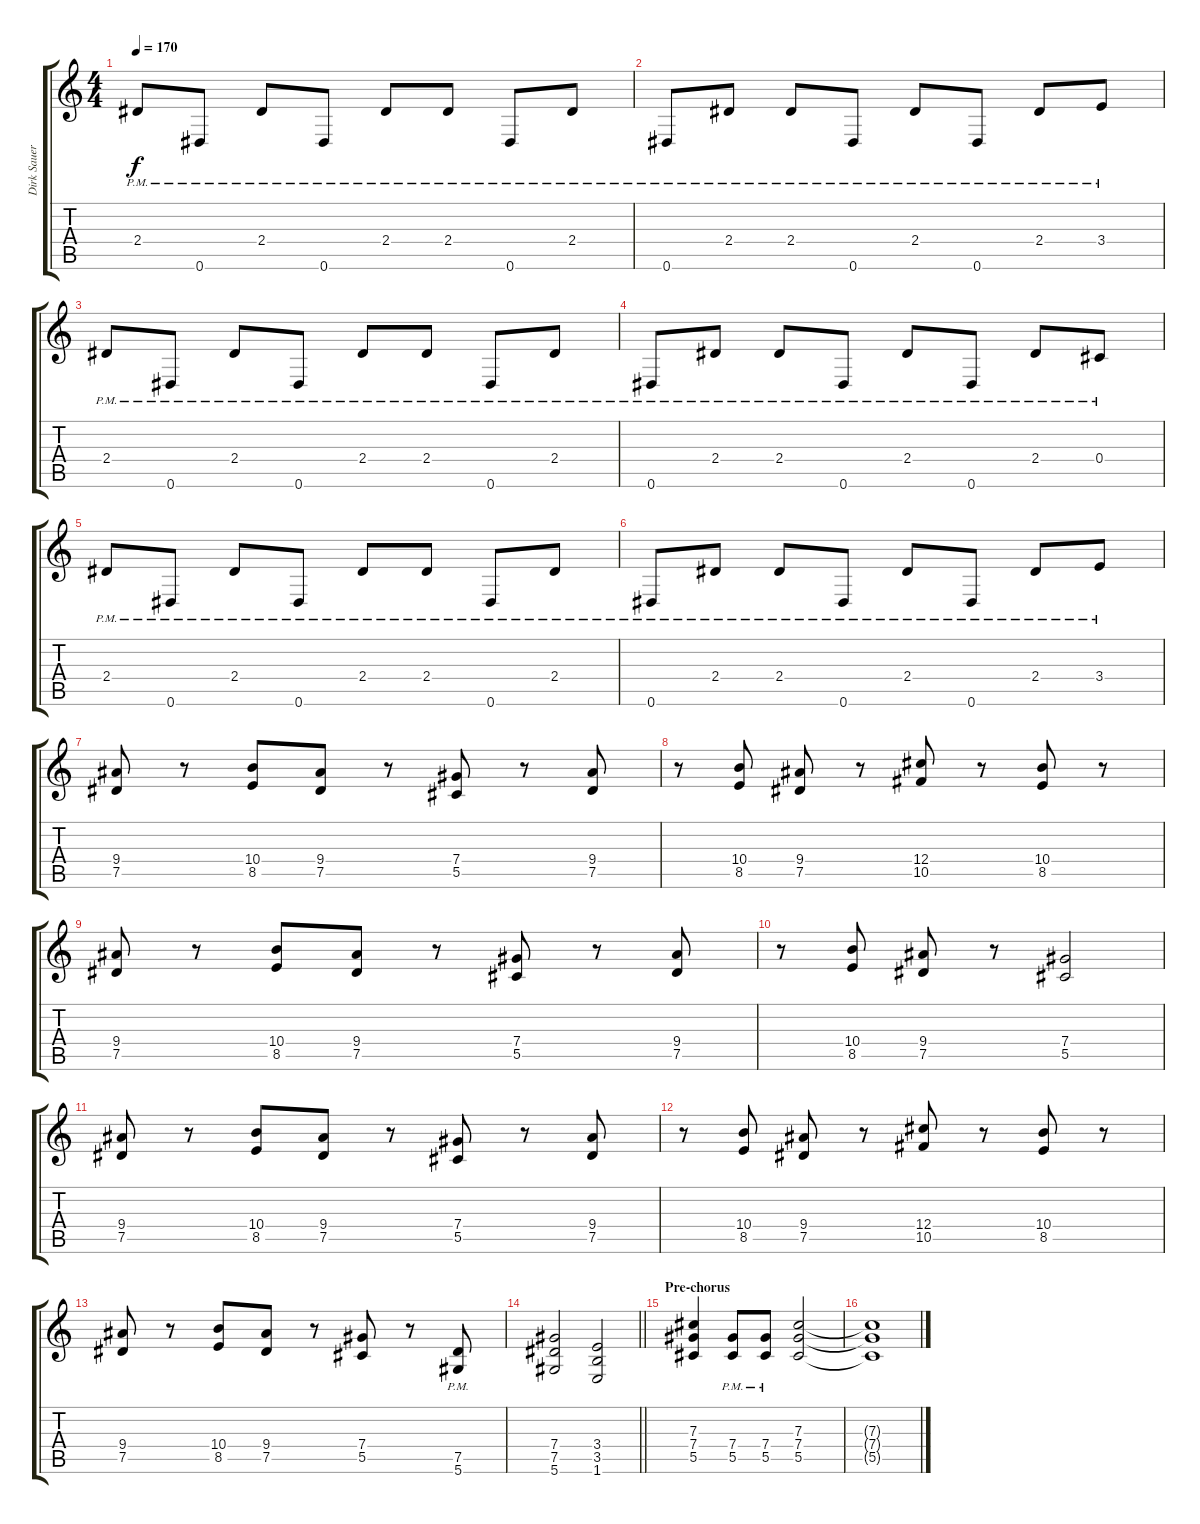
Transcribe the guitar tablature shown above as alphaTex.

\track ("Dirk Sauer - Rhythm guitar" "Dirk Sauer") {instrument distortionguitar}
\staff {score tabs}
\tuning (Eb4 Bb3 Gb3 Db3 Ab2 Eb2) {hide}
\ts (4 4)
\tempo 170
\clef g2
\ks c
2.4{pm}.8{dy f} 0.6{pm}.8 2.4{pm}.8 0.6{pm}.8 2.4{pm}.8 2.4{pm}.8 0.6{pm}.8 2.4{pm}.8 |
0.6{pm}.8 2.4{pm}.8 2.4{pm}.8 0.6{pm}.8 2.4{pm}.8 0.6{pm}.8 2.4{pm}.8 3.4{pm}.8 |
2.4{pm}.8 0.6{pm}.8 2.4{pm}.8 0.6{pm}.8 2.4{pm}.8 2.4{pm}.8 0.6{pm}.8 2.4{pm}.8 |
0.6{pm}.8 2.4{pm}.8 2.4{pm}.8 0.6{pm}.8 2.4{pm}.8 0.6{pm}.8 2.4{pm}.8 0.4{pm}.8 |
2.4{pm}.8 0.6{pm}.8 2.4{pm}.8 0.6{pm}.8 2.4{pm}.8 2.4{pm}.8 0.6{pm}.8 2.4{pm}.8 |
0.6{pm}.8 2.4{pm}.8 2.4{pm}.8 0.6{pm}.8 2.4{pm}.8 0.6{pm}.8 2.4{pm}.8 3.4{pm}.8 |
(9.4 7.5).8 r.8 (10.4 8.5).8 (9.4 7.5).8 r.8 (7.4 5.5).8 r.8 (9.4 7.5).8 |
r.8 (10.4 8.5).8 (9.4 7.5).8 r.8 (12.4 10.5).8 r.8 (10.4 8.5).8 r.8 |
(9.4 7.5).8 r.8 (10.4 8.5).8 (9.4 7.5).8 r.8 (7.4 5.5).8 r.8 (9.4 7.5).8 |
r.8 (10.4 8.5).8 (9.4 7.5).8 r.8 (7.4 5.5).2 |
(9.4 7.5).8 r.8 (10.4 8.5).8 (9.4 7.5).8 r.8 (7.4 5.5).8 r.8 (9.4 7.5).8 |
r.8 (10.4 8.5).8 (9.4 7.5).8 r.8 (12.4 10.5).8 r.8 (10.4 8.5).8 r.8 |
(9.4 7.5).8 r.8 (10.4 8.5).8 (9.4 7.5).8 r.8 (7.4 5.5).8 r.8 (7.5 5.6{pm}).8 |
\barLineRight lightlight
(7.4 7.5 5.6).2 (3.4 3.5 1.6).2 |
\section ("" "Pre-chorus")
(7.3 7.4 5.5).4 (7.4{pm} 5.5{pm}).8 (7.4{pm} 5.5{pm}).8 (7.3 7.4 5.5).2 |
(7.3{t} 7.4{t} 5.5{t}).1
